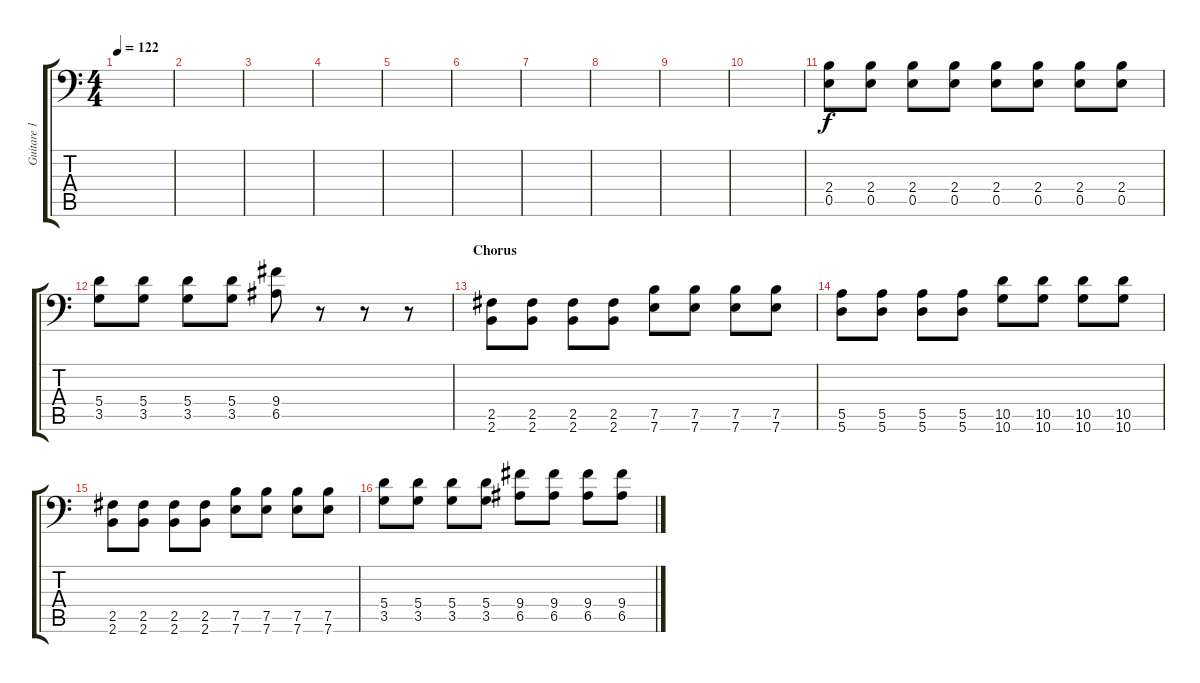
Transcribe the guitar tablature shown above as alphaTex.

\track ("Guitare 1" "Guitare 1") {instrument distortionguitar}
\staff {score tabs}
\tuning (B3 Gb3 D3 A2 E2 A1) {hide}
\ts (4 4)
\tempo 122
\clef f4
\ks c
|
|
|
|
|
|
|
|
|
|
(2.4 0.5).8 (2.4 0.5).8 (2.4 0.5).8 (2.4 0.5).8 (2.4 0.5).8 (2.4 0.5).8 (2.4 0.5).8 (2.4 0.5).8 |
(5.4 3.5).8 (5.4 3.5).8 (5.4 3.5).8 (5.4 3.5).8 (9.4 6.5).8 r.8 r.8 r.8 |
\section ("" "Chorus")
(2.5 2.6).8 (2.5 2.6).8 (2.5 2.6).8 (2.5 2.6).8 (7.5 7.6).8 (7.5 7.6).8 (7.5 7.6).8 (7.5 7.6).8 |
(5.5 5.6).8 (5.5 5.6).8 (5.5 5.6).8 (5.5 5.6).8 (10.5 10.6).8 (10.5 10.6).8 (10.5 10.6).8 (10.5 10.6).8 |
(2.5 2.6).8 (2.5 2.6).8 (2.5 2.6).8 (2.5 2.6).8 (7.5 7.6).8 (7.5 7.6).8 (7.5 7.6).8 (7.5 7.6).8 |
(5.4 3.5).8 (5.4 3.5).8 (5.4 3.5).8 (5.4 3.5).8 (9.4 6.5).8 (9.4 6.5).8 (9.4 6.5).8 (9.4 6.5).8
